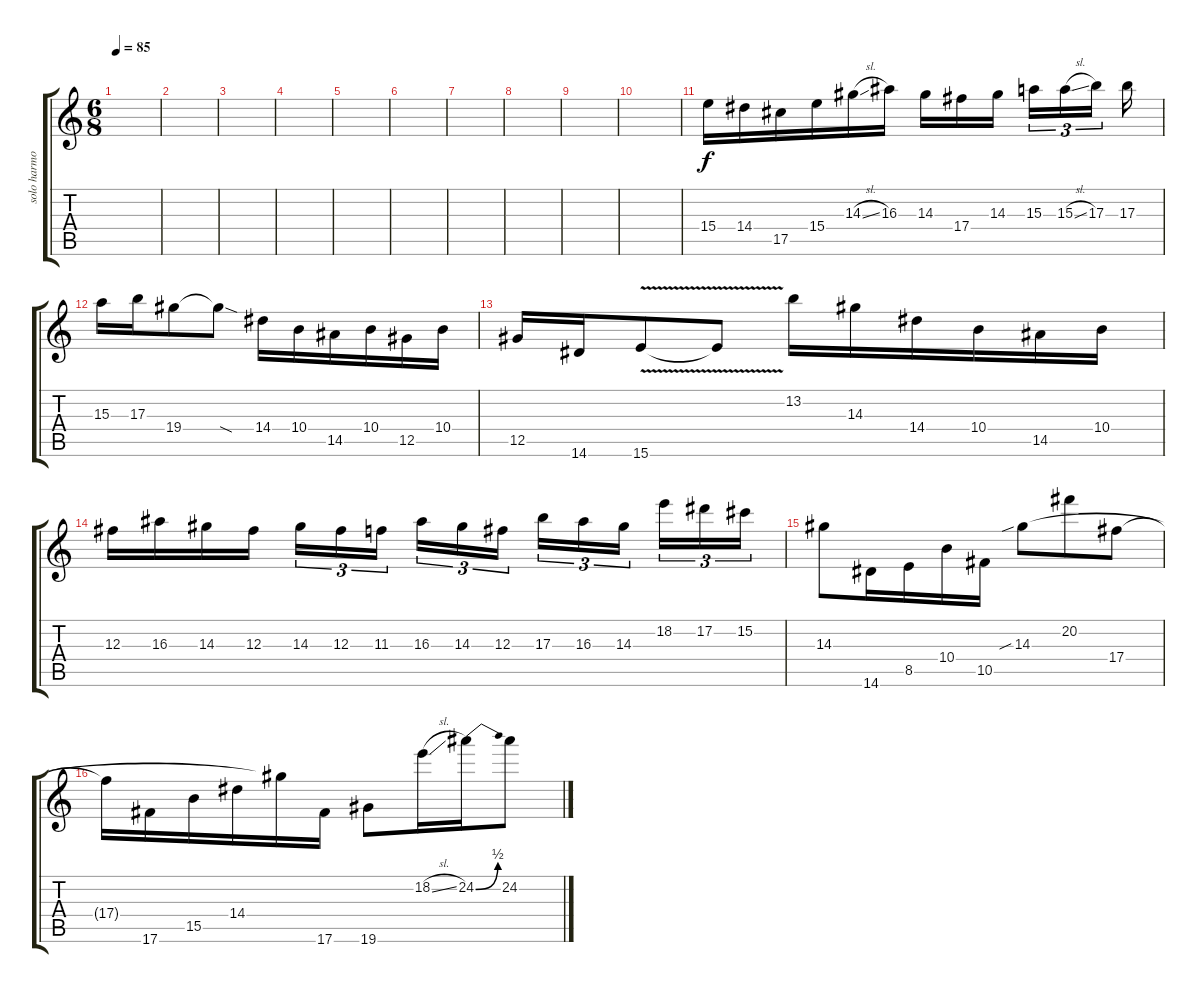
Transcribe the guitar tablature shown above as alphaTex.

\track ("solo harmony" "solo harmo") {instrument distortionguitar}
\staff {score tabs}
\tuning (Eb4 Bb3 Gb3 Db3 Ab2 Db2) {hide}
\ts (6 8)
\tempo 85
\clef g2
\ks c
|
|
|
|
|
|
|
|
|
|
15.4.16 14.4.16 17.5.16 15.4.16 14.3{sl}.16 16.3.16 14.3.16 17.4.16 14.3.16{beam splitsecondary} 15.3.16{tu (3 2)} 15.3{sl}.16{tu (3 2)} 17.3.16{tu (3 2) beam splitsecondary} 17.3.16 |
15.3.16 17.3.16 19.4.8 19.4{sod t}.8 14.4.16 10.4.16 14.5.16 10.4.16 12.5.16 10.4.16 |
12.5.16 14.6.16 15.6{v}.8 15.6{t}.8 13.2.16 14.3.16 14.4.16 10.4.16 14.5.16 10.4.16 |
12.3.16 16.3.16 14.3.16 12.3.16{beam splitsecondary} 14.3.16{tu (3 2)} 12.3.16{tu (3 2)} 11.3.16{tu (3 2)} 16.3.16{tu (3 2)} 14.3.16{tu (3 2)} 12.3.16{tu (3 2) beam splitsecondary} 17.3.16{tu (3 2)} 16.3.16{tu (3 2)} 14.3.16{tu (3 2) beam splitsecondary} 18.2.16{tu (3 2)} 17.2.16{tu (3 2)} 15.2.16{tu (3 2)} |
14.3.8 14.6.16 8.5.16 10.4.16 10.5.16 14.3{sib}.8 20.2.8 17.4.8 |
17.4{t}.16 17.6.16 15.5.16 14.4.16 14.3{t}.16 17.6.16 19.6.8 18.2{sl}.16 24.2{be (bend 0 0 60 2)}.16 24.2.8
